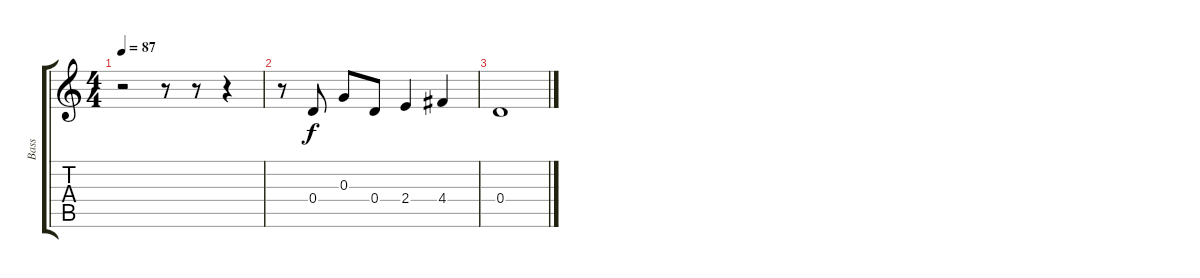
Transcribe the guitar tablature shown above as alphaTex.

\track ("Bass" "Bass") {instrument acousticbass}
\staff {score tabs}
\tuning (E4 B3 G3 D3 A2 E2) {hide}
\ts (4 4)
\tempo 87
\clef g2
\ks c
r.2{dy f} r.8 r.8 r.4 |
r.8 0.4.8 0.3.8 0.4.8 2.4.4 4.4.4 |
0.4.1
